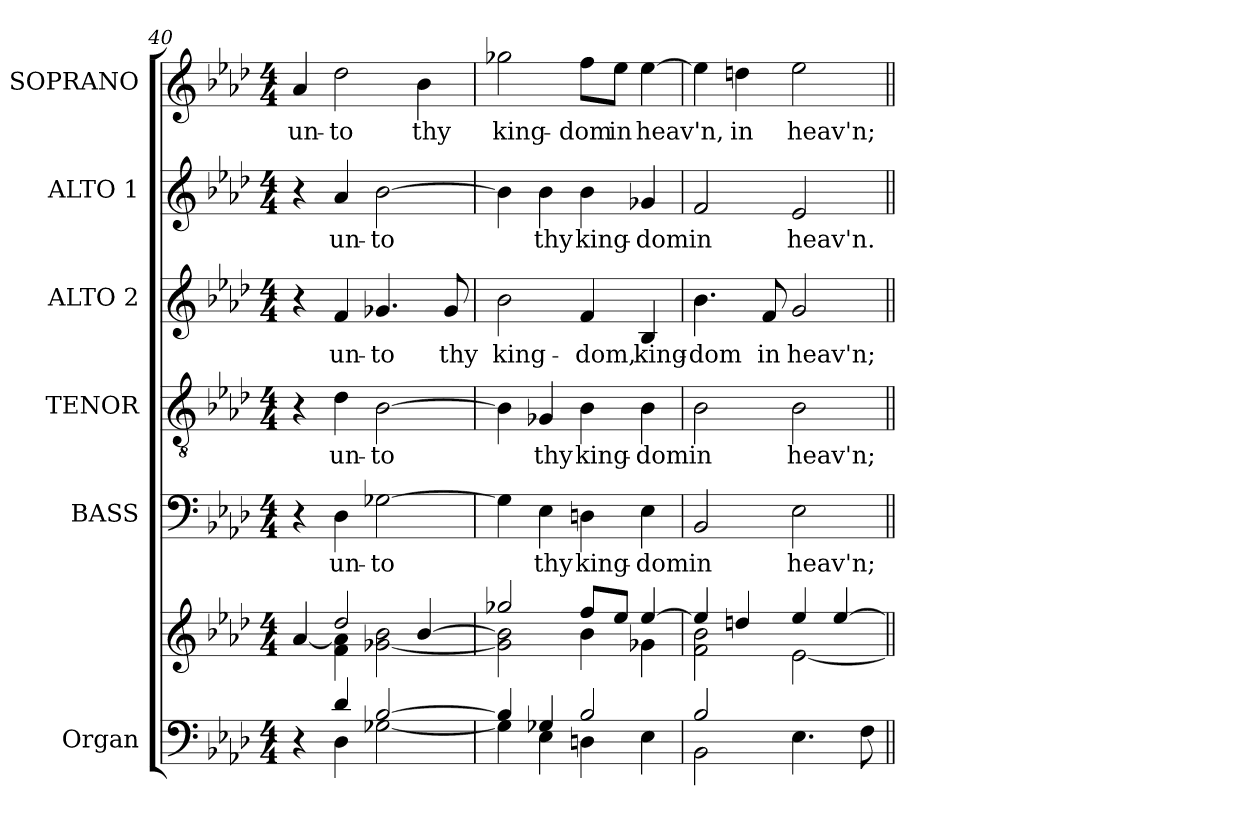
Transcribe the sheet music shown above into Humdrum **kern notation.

**kern	**kern	**kern	**text	**kern	**text	**kern	**text	**kern	**text	**kern	**text
*part6	*part6	*part5	*part5	*part4	*part4	*part3	*part3	*part2	*part2	*part1	*part1
*staff7	*staff6	*staff5	*staff5	*staff4	*staff4	*staff3	*staff3	*staff2	*staff2	*staff1	*staff1
*I"Organ	*	*I"BASS	*	*I"TENOR	*	*I"ALTO 2	*	*I"ALTO 1	*	*I"SOPRANO	*
*I'Org.	*	*I'B.	*	*I'T.	*	*I'A2.	*	*I'A1.	*	*I'S.	*
!!LO:PB:g=z
*clefF4	*clefG2	*clefF4	*	*clefGv2	*	*clefG2	*	*clefG2	*	*clefG2	*
*	*	*	*	*ITrd7c12	*	*	*	*	*	*	*
*k[b-e-a-d-]	*k[b-e-a-d-]	*k[b-e-a-d-]	*	*k[b-e-a-d-]	*	*k[b-e-a-d-]	*	*k[b-e-a-d-]	*	*k[b-e-a-d-]	*
*f:	*f:	*f:	*	*f:	*	*f:	*	*f:	*	*f:	*
*M4/4	*M4/4	*M4/4	*	*M4/4	*	*M4/4	*	*M4/4	*	*M4/4	*
=40	=40	=40	=40	=40	=40	=40	=40	=40	=40	=40	=40
*^	*^	*	*	*	*	*	*	*	*	*	*
!	!	!	!	!	!	!	!	!	!	!	!	!	!LO:LY:b:color=#000000
4r	4ryy	4ryy	[4a-i/	4r	.	4r	.	4r	.	4r	.	4a-i/	un-
!	!	!	!	!	!LO:LY:b:color=#000000	!	!	!	!	!	!	!	!
!	!	!	!	!	!	!	!LO:LY:b:color=#000000	!	!	!	!	!	!
!	!	!	!	!	!	!	!	!	!LO:LY:b:color=#000000	!	!	!	!
!	!	!	!	!	!	!	!	!	!	!	!LO:LY:b:color=#000000	!	!
!	!	!	!	!	!	!	!	!	!	!	!	!	!LO:LY:b:color=#000000
4d-i/	4D-i\	2dd-i/	4fi\ 4a-i]	4D-i\	un-	4D-i\	un-	4fi/	un-	4a-i/	un-	2dd-i\	-to
!	!	!	!	!	!LO:LY:b:color=#000000	!	!	!	!	!	!	!	!
!	!	!	!	!	!	!	!LO:LY:b:color=#000000	!	!	!	!	!	!
!	!	!	!	!	!	!	!	!	!LO:LY:b:color=#000000	!	!	!	!
!	!	!	!	!	!	!	!	!	!	!	!LO:LY:b:color=#000000	!	!
[2B-i/	[2G-Xi\	.	[2g-Xi\ 2b-i	[2G-Xi\	-to	[2BB-i\	-to	4.g-Xi/	-to	[2b-i\	-to	.	.
!	!	!	!	!	!	!	!	!	!	!	!	!	!LO:LY:b:color=#000000
.	.	[4b-i/	.	.	.	.	.	.	.	.	.	4b-i\	thy
!	!	!	!	!	!	!	!	!	!LO:LY:b:color=#000000	!	!	!	!
.	.	.	.	.	.	.	.	8g-i/	thy	.	.	.	.
=41	=41	=41	=41	=41	=41	=41	=41	=41	=41	=41	=41	=41	=41
!	!	!	!	!	!	!	!	!	!LO:LY:b:color=#000000	!	!	!	!
!	!	!	!	!	!	!	!	!	!	!	!	!	!LO:LY:b:color=#000000
4B-i/]	4G-i\]	2gg-Xi/	2g-i\] 2b-i]	4G-i\]	.	4BB-i\]	.	2b-i\	king-	4b-i\]	.	2gg-Xi\	king-
!	!	!	!	!	!LO:LY:b:color=#000000	!	!	!	!	!	!	!	!
!	!	!	!	!	!	!	!LO:LY:b:color=#000000	!	!	!	!	!	!
!	!	!	!	!	!	!	!	!	!	!	!LO:LY:b:color=#000000	!	!
4G-Xi/	4E-i\	.	.	4E-i\	thy	4GG-Xi/	thy	.	.	4b-i\	thy	.	.
!	!	!	!	!	!LO:LY:b:color=#000000	!	!	!	!	!	!	!	!
!	!	!	!	!	!	!	!LO:LY:b:color=#000000	!	!	!	!	!	!
!	!	!	!	!	!	!	!	!	!LO:LY:b:color=#000000	!	!	!	!
!	!	!	!	!	!	!	!	!	!	!	!LO:LY:b:color=#000000	!	!
!	!	!	!	!	!	!	!	!	!	!	!	!	!LO:LY:b:color=#000000
2B-i/	4Dni\	8ffi/L	4b-i\	4Dni\	king-	4BB-i\	king-	4fi/	-dom,	4b-i\	king-	8ffi\L	-dom
!	!	!	!	!	!	!	!	!	!	!	!	!	!LO:LY:b:color=#000000
.	.	8ee-i/J	.	.	.	.	.	.	.	.	.	8ee-i\J	in
!	!	!	!	!	!LO:LY:b:color=#000000	!	!	!	!	!	!	!	!
!	!	!	!	!	!	!	!LO:LY:b:color=#000000	!	!	!	!	!	!
!	!	!	!	!	!	!	!	!	!LO:LY:b:color=#000000	!	!	!	!
!	!	!	!	!	!	!	!	!	!	!	!LO:LY:b:color=#000000	!	!
!	!	!	!	!	!	!	!	!	!	!	!	!	!LO:LY:b:color=#000000
.	4E-i\	[4ee-i/	4g-Xi\	4E-i\	-dom	4BB-i\	-dom	4B-i/	king-	4g-Xi/	-dom	[4ee-i\	heav'n,
=42	=42	=42	=42	=42	=42	=42	=42	=42	=42	=42	=42	=42	=42
!	!	!	!	!	!LO:LY:b:color=#000000	!	!	!	!	!	!	!	!
!	!	!	!	!	!	!	!LO:LY:b:color=#000000	!	!	!	!	!	!
!	!	!	!	!	!	!	!	!	!LO:LY:b:color=#000000	!	!	!	!
!	!	!	!	!	!	!	!	!	!	!	!LO:LY:b:color=#000000	!	!
2B-i/	2BB-i\	4ee-i/]	2fi\ 2b-i	2BB-i/	in	2BB-i\	in	4.b-i\	-dom	2fi/	in	4ee-i\]	.
!	!	!	!	!	!	!	!	!	!	!	!	!	!LO:LY:b:color=#000000
.	.	4ddni/	.	.	.	.	.	.	.	.	.	4ddni\	in
!	!	!	!	!	!	!	!	!	!LO:LY:b:color=#000000	!	!	!	!
.	.	.	.	.	.	.	.	8fi/	in	.	.	.	.
!	!	!	!	!	!LO:LY:b:color=#000000	!	!	!	!	!	!	!	!
!	!	!	!	!	!	!	!LO:LY:b:color=#000000	!	!	!	!	!	!
!	!	!	!	!	!	!	!	!	!LO:LY:b:color=#000000	!	!	!	!
!	!	!	!	!	!	!	!	!	!	!	!LO:LY:b:color=#000000	!	!
!	!	!	!	!	!	!	!	!	!	!	!	!	!LO:LY:b:color=#000000
2ryy	4.E-i\	4ee-i/	[2e-i\	2E-i\	heav'n;	2BB-i\	heav'n;	2gi/	heav'n;	2e-i/	heav'n.	2ee-i\	heav'n;
.	.	[4ee-i/	.	.	.	.	.	.	.	.	.	.	.
.	8Fi\	.	.	.	.	.	.	.	.	.	.	.	.
*v	*v	*	*	*	*	*	*	*	*	*	*	*	*
*	*v	*v	*	*	*	*	*	*	*	*	*	*
=||	=||	=||	=||	=||	=||	=||	=||	=||	=||	=||	=||
*-	*-	*-	*-	*-	*-	*-	*-	*-	*-	*-	*-
